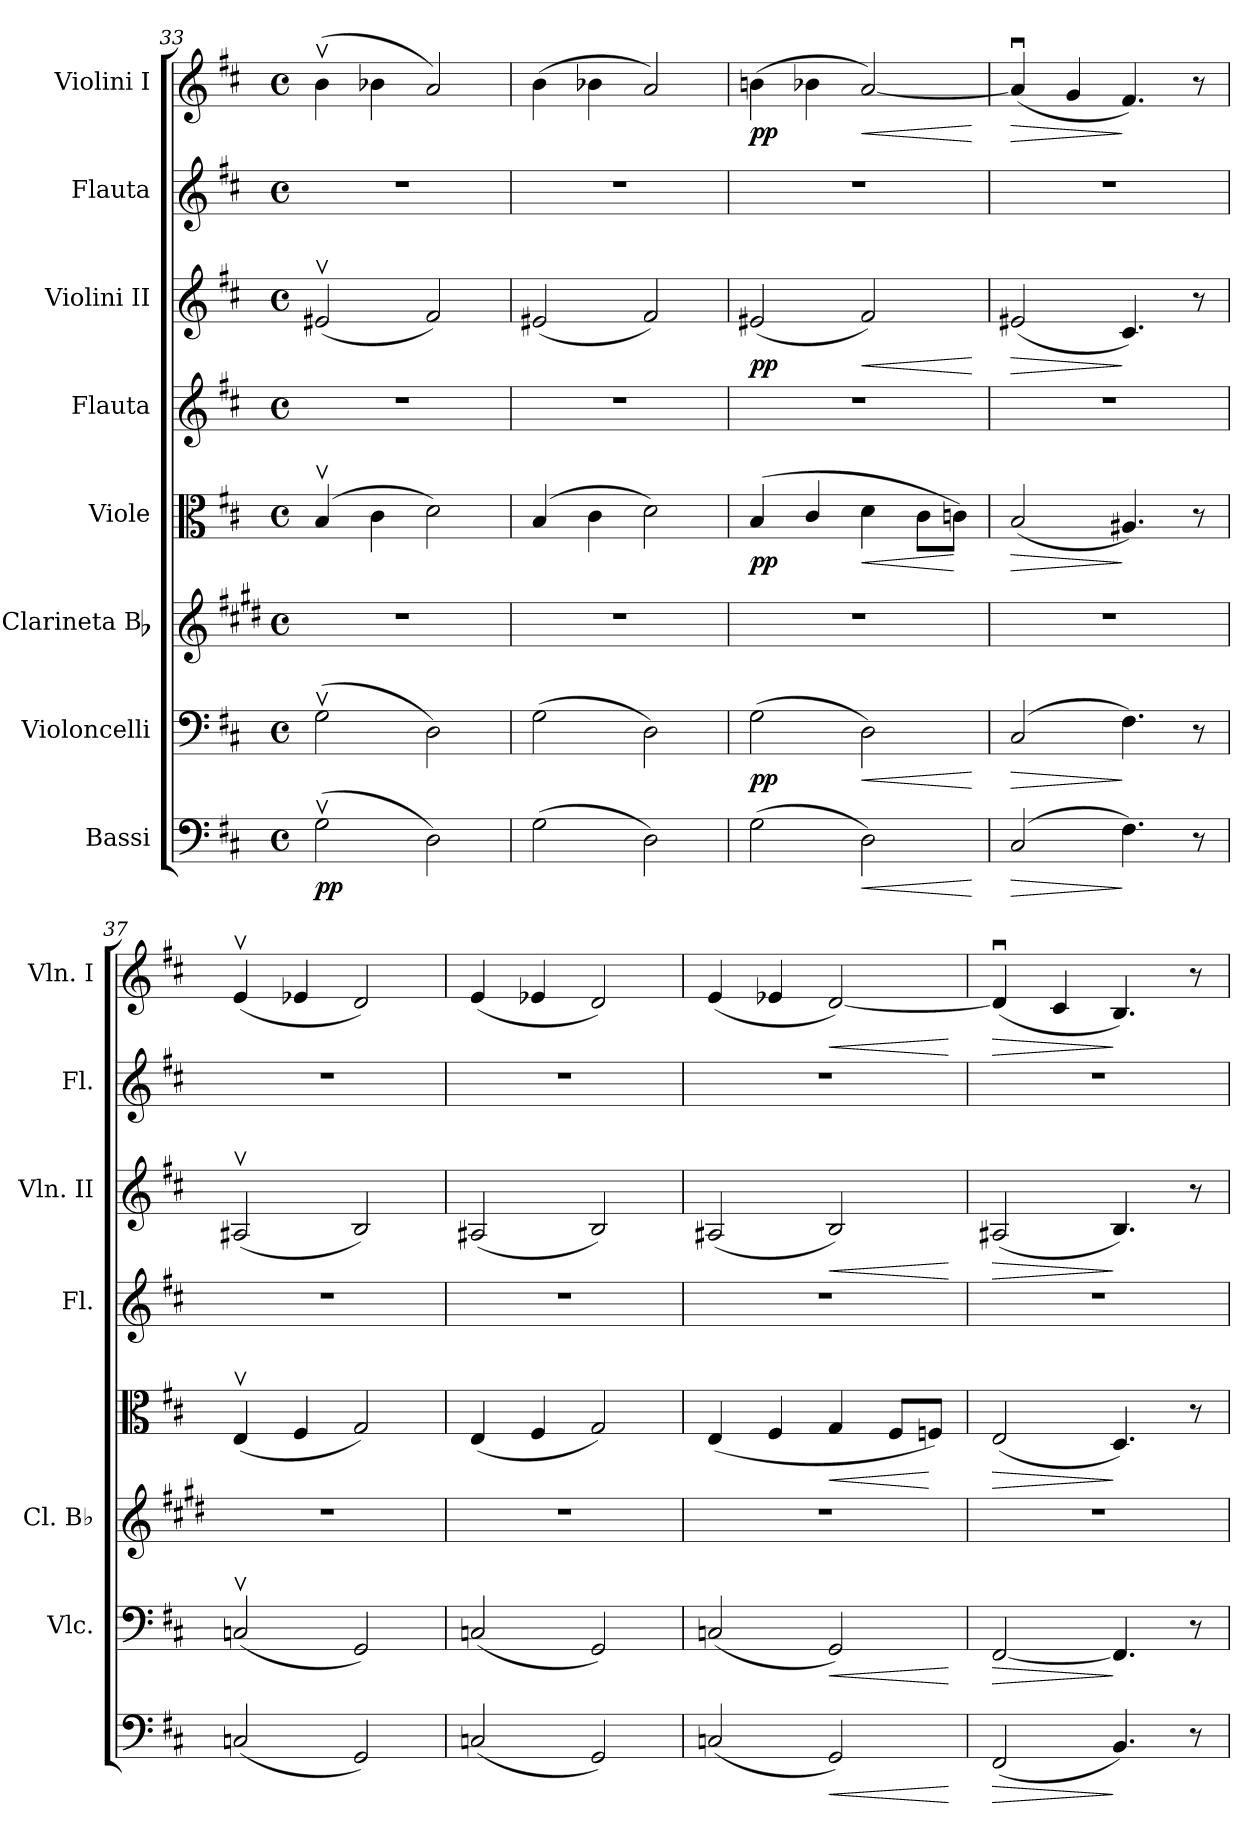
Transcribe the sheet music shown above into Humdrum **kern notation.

**kern	**dynam	**kern	**dynam	**kern	**kern	**dynam	**kern	**kern	**dynam	**kern	**kern	**dynam
*part8	*part8	*part7	*part7	*part6	*part5	*part5	*part4	*part3	*part3	*part2	*part1	*part1
*staff8	*staff8	*staff7	*staff7	*staff6	*staff5	*staff5	*staff4	*staff3	*staff3	*staff2	*staff1	*staff1
*I"Bassi	*	*I"Violoncelli	*	*I"Clarineta Bb	*I"Viole	*	*I"Flauta	*I"Violini II	*	*I"Flauta	*I"Violini I	*
*	*	*I'Vlc.	*	*I'Cl. Bb	*	*	*I'Fl.	*I'Vln. II	*	*I'Fl.	*I'Vln. I	*
*clefF4	*	*clefF4	*	*clefG2	*clefC3	*	*clefG2	*clefG2	*	*clefG2	*clefG2	*
*	*	*	*	*ITrd1c2	*	*	*	*	*	*	*	*
*k[f#c#]	*	*k[f#c#]	*	*k[f#c#]	*k[f#c#]	*	*k[f#c#]	*k[f#c#]	*	*k[f#c#]	*k[f#c#]	*
*M4/4	*	*M4/4	*	*M4/4	*M4/4	*	*M4/4	*M4/4	*	*M4/4	*M4/4	*
*met(c)	*	*met(c)	*	*met(c)	*met(c)	*	*met(c)	*met(c)	*	*met(c)	*met(c)	*
=33	=33	=33	=33	=33	=33	=33	=33	=33	=33	=33	=33	=33
!	!LO:DY:b	!	!LO:DY:b	!	!	!LO:DY:b	!	!	!LO:DY:b	!	!	!LO:DY:b
(2Gv\	pp	(2Gv\	other-dynamics	1r	(4Bv/	other-dynamics	1r	(2e#Xv/	other-dynamics	1r	(4bv\	other-dynamics
.	.	.	.	.	4c#\	.	.	.	.	.	4b-X\	.
2D\)	.	2D\)	.	.	2d\)	.	.	2f#/)	.	.	2a/)	.
=34	=34	=34	=34	=34	=34	=34	=34	=34	=34	=34	=34	=34
(2G\	.	(2G\	.	1r	(4B/	.	1r	(2e#X/	.	1r	(4b\	.
.	.	.	.	.	4c#\	.	.	.	.	.	4b-X\	.
2D\)	.	2D\)	.	.	2d\)	.	.	2f#/)	.	.	2a/)	.
=35	=35	=35	=35	=35	=35	=35	=35	=35	=35	=35	=35	=35
!	!LO:DY:b	!	!LO:DY:b	!	!	!LO:DY:b	!	!	!LO:DY:b	!	!	!LO:DY:b
(2G\	other-dynamics	(2G\	pp	1r	(4B/	pp	1r	(2e#X/	pp	1r	(4bn\	pp
.	.	.	.	.	4c#/	.	.	.	.	.	4b-X\	.
!	!LO:HP:b	!	!LO:HP:b	!	!	!LO:HP:b	!	!	!LO:HP:b	!	!	!LO:HP:b
2D\)	<	2D\)	<	.	4d\	<	.	2f#/)	<	.	[2a/)	<
.	.	.	.	.	8c#\L	.	.	.	.	.	.	.
.	.	.	.	.	8cn\J)	[	.	.	.	.	.	.
.	[	.	[	.	.	.	.	.	[	.	.	[
=36	=36	=36	=36	=36	=36	=36	=36	=36	=36	=36	=36	=36
!	!LO:HP:b	!	!LO:HP:b	!	!	!LO:HP:b	!	!	!LO:HP:b	!	!	!LO:HP:b
(2C#/	>	(2C#/	>	1r	(2B/	>	1r	(2e#X/	>	1r	(4au/]	>
.	.	.	.	.	.	.	.	.	.	.	4g/	.
4.F#\)	]	4.F#\)	]	.	4.A#X/)	]	.	4.c#/)	]	.	4.f#/)	]
8r	.	8r	.	.	8r	.	.	8r	.	.	8r	.
=37	=37	=37	=37	=37	=37	=37	=37	=37	=37	=37	=37	=37
(2Cn/	.	(2Cnv/	.	1r	(4Ev/	.	1r	(2A#Xv/	.	1r	(4ev/	.
.	.	.	.	.	4F#/	.	.	.	.	.	4e-X/	.
2GG/)	.	2GG/)	.	.	2G/)	.	.	2B/)	.	.	2d/)	.
=38	=38	=38	=38	=38	=38	=38	=38	=38	=38	=38	=38	=38
(2Cn/	.	(2Cn/	.	1r	(4E/	.	1r	(2A#X/	.	1r	(4e/	.
.	.	.	.	.	4F#/	.	.	.	.	.	4e-X/	.
2GG/)	.	2GG/)	.	.	2G/)	.	.	2B/)	.	.	2d/)	.
!!LO:PB:g=z
=39	=39	=39	=39	=39	=39	=39	=39	=39	=39	=39	=39	=39
(2Cn/	.	(2Cn/	.	1r	(4E/	.	1r	(2A#X/	.	1r	(4e/	.
.	.	.	.	.	4F#/	.	.	.	.	.	4e-X/	.
!	!LO:HP:b	!	!LO:HP:b	!	!	!LO:HP:b	!	!	!LO:HP:b	!	!	!LO:HP:b
2GG/)	<	2GG/)	<	.	4G/	<	.	2B/)	<	.	[2d/)	<
.	.	.	.	.	8F#/L	.	.	.	.	.	.	.
.	.	.	.	.	8Fn/J)	[	.	.	.	.	.	.
.	[	.	[	.	.	.	.	.	[	.	.	[
=40	=40	=40	=40	=40	=40	=40	=40	=40	=40	=40	=40	=40
!	!LO:HP:b	!	!LO:HP:b	!	!	!LO:HP:b	!	!	!LO:HP:b	!	!	!LO:HP:b
(2FF#/	>	[2FF#/	>	1r	(2E/	>	1r	(2A#X/	>	1r	(4du/]	>
.	.	.	.	.	.	.	.	.	.	.	4c#/	.
4.BB/)	]	4.FF#/]	]	.	4.D/)	]	.	4.B/)	]	.	4.B/)	]
8r	.	8r	.	.	8r	.	.	8r	.	.	8r	.
=	=	=	=	=	=	=	=	=	=	=	=	=
*-	*-	*-	*-	*-	*-	*-	*-	*-	*-	*-	*-	*-
